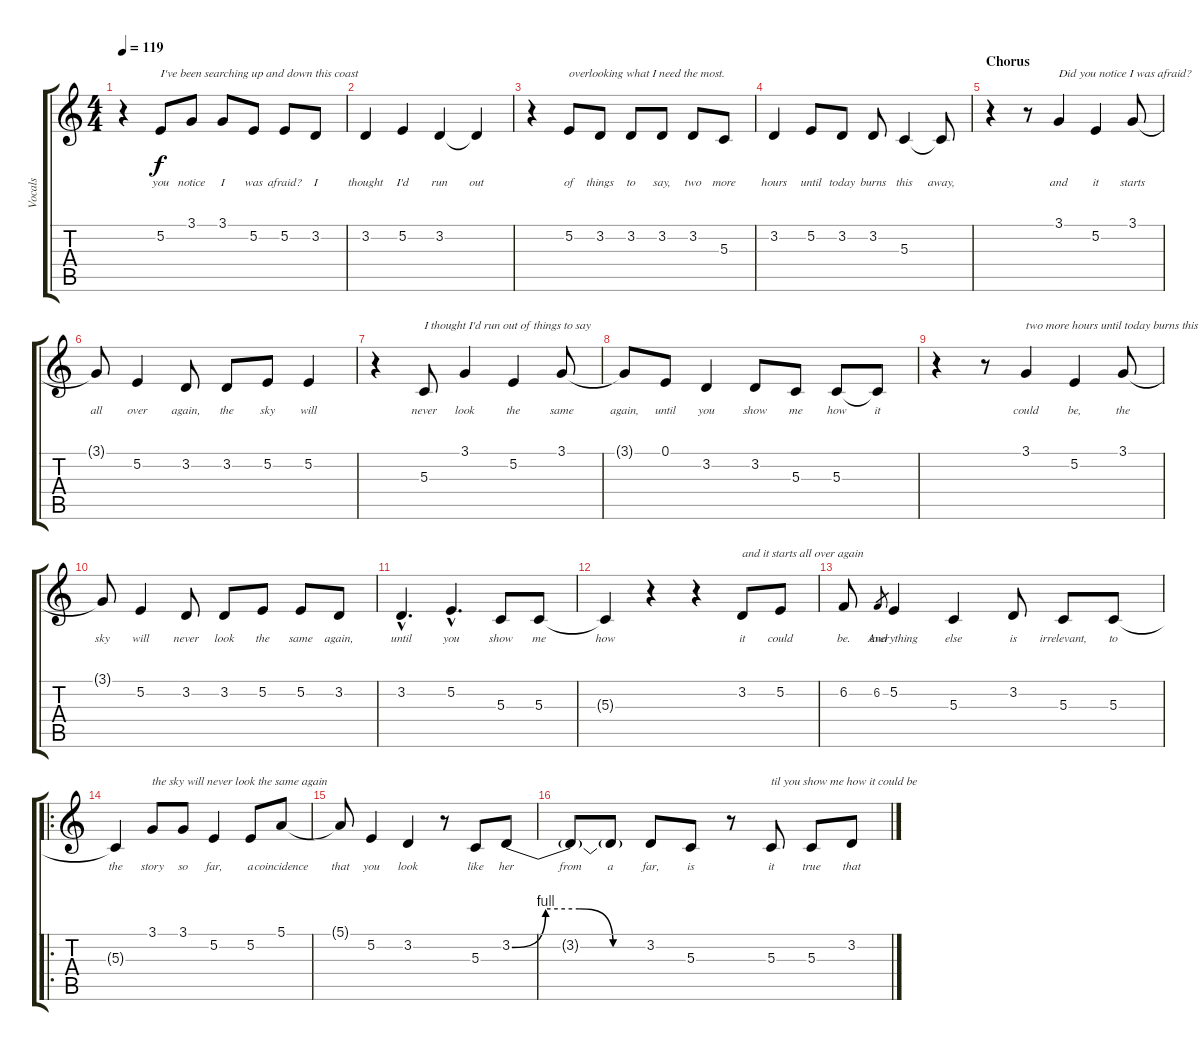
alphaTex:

\track ("Vocals" "Vocals") {instrument altosax}
\staff {score tabs}
\tuning (E4 B3 G3 D3 A2 D2) {hide}
\ts (4 4)
\tempo 119
\clef g2
\ks c
r.4{dy f} 5.2.8{txt "I've been searching up and down this coast" lyrics (0 "you") lyrics (1 "") lyrics (2 "") lyrics (3 "") lyrics (4 "")} 3.1.8{lyrics (0 "notice") lyrics (1 "") lyrics (2 "") lyrics (3 "") lyrics (4 "")} 3.1.8{lyrics (0 "I") lyrics (1 "") lyrics (2 "") lyrics (3 "") lyrics (4 "")} 5.2.8{lyrics (0 "was") lyrics (1 "") lyrics (2 "") lyrics (3 "") lyrics (4 "")} 5.2.8{lyrics (0 "afraid?") lyrics (1 "") lyrics (2 "") lyrics (3 "") lyrics (4 "")} 3.2.8{lyrics (0 "I") lyrics (1 "") lyrics (2 "") lyrics (3 "") lyrics (4 "")} |
3.2.4{lyrics (0 "thought") lyrics (1 "") lyrics (2 "") lyrics (3 "") lyrics (4 "")} 5.2.4{lyrics (0 "I'd") lyrics (1 "") lyrics (2 "") lyrics (3 "") lyrics (4 "")} 3.2.4{lyrics (0 "run") lyrics (1 "") lyrics (2 "") lyrics (3 "") lyrics (4 "")} 3.2{t}.4{lyrics (0 "out") lyrics (1 "") lyrics (2 "") lyrics (3 "") lyrics (4 "")} |
r.4 5.2.8{txt "overlooking what I need the most." lyrics (0 "of") lyrics (1 "") lyrics (2 "") lyrics (3 "") lyrics (4 "")} 3.2.8{lyrics (0 "things") lyrics (1 "") lyrics (2 "") lyrics (3 "") lyrics (4 "")} 3.2.8{lyrics (0 "to") lyrics (1 "") lyrics (2 "") lyrics (3 "") lyrics (4 "")} 3.2.8{lyrics (0 "say,") lyrics (1 "") lyrics (2 "") lyrics (3 "") lyrics (4 "")} 3.2.8{lyrics (0 "two") lyrics (1 "") lyrics (2 "") lyrics (3 "") lyrics (4 "")} 5.3.8{lyrics (0 "more") lyrics (1 "") lyrics (2 "") lyrics (3 "") lyrics (4 "")} |
3.2.4{lyrics (0 "hours") lyrics (1 "") lyrics (2 "") lyrics (3 "") lyrics (4 "")} 5.2.8{lyrics (0 "until") lyrics (1 "") lyrics (2 "") lyrics (3 "") lyrics (4 "")} 3.2.8{lyrics (0 "today") lyrics (1 "") lyrics (2 "") lyrics (3 "") lyrics (4 "")} 3.2.8{lyrics (0 "burns") lyrics (1 "") lyrics (2 "") lyrics (3 "") lyrics (4 "")} 5.3.4{lyrics (0 "this") lyrics (1 "") lyrics (2 "") lyrics (3 "") lyrics (4 "")} 5.3{t}.8{lyrics (0 "away,") lyrics (1 "") lyrics (2 "") lyrics (3 "") lyrics (4 "")} |
\section ("" "Chorus")
r.4 r.8 3.1.4{txt "Did you notice I was afraid? " lyrics (0 "and") lyrics (1 "") lyrics (2 "") lyrics (3 "") lyrics (4 "")} 5.2.4{lyrics (0 "it") lyrics (1 "") lyrics (2 "") lyrics (3 "") lyrics (4 "")} 3.1.8{lyrics (0 "starts") lyrics (1 "") lyrics (2 "") lyrics (3 "") lyrics (4 "")} |
3.1{t}.8{lyrics (0 "all") lyrics (1 "") lyrics (2 "") lyrics (3 "") lyrics (4 "")} 5.2.4{lyrics (0 "over") lyrics (1 "") lyrics (2 "") lyrics (3 "") lyrics (4 "")} 3.2.8{lyrics (0 "again,") lyrics (1 "") lyrics (2 "") lyrics (3 "") lyrics (4 "")} 3.2.8{lyrics (0 "the") lyrics (1 "") lyrics (2 "") lyrics (3 "") lyrics (4 "")} 5.2.8{lyrics (0 "sky") lyrics (1 "") lyrics (2 "") lyrics (3 "") lyrics (4 "")} 5.2.4{lyrics (0 "will") lyrics (1 "") lyrics (2 "") lyrics (3 "") lyrics (4 "")} |
r.4 5.3.8{txt "I thought I'd run out of things to say" lyrics (0 "never") lyrics (1 "") lyrics (2 "") lyrics (3 "") lyrics (4 "")} 3.1.4{lyrics (0 "look") lyrics (1 "") lyrics (2 "") lyrics (3 "") lyrics (4 "")} 5.2.4{lyrics (0 "the") lyrics (1 "") lyrics (2 "") lyrics (3 "") lyrics (4 "")} 3.1.8{lyrics (0 "same") lyrics (1 "") lyrics (2 "") lyrics (3 "") lyrics (4 "")} |
3.1{t}.8{lyrics (0 "again,") lyrics (1 "") lyrics (2 "") lyrics (3 "") lyrics (4 "")} 0.1.8{lyrics (0 "until") lyrics (1 "") lyrics (2 "") lyrics (3 "") lyrics (4 "")} 3.2.4{lyrics (0 "you") lyrics (1 "") lyrics (2 "") lyrics (3 "") lyrics (4 "")} 3.2.8{lyrics (0 "show") lyrics (1 "") lyrics (2 "") lyrics (3 "") lyrics (4 "")} 5.3.8{lyrics (0 "me") lyrics (1 "") lyrics (2 "") lyrics (3 "") lyrics (4 "")} 5.3.8{lyrics (0 "how") lyrics (1 "") lyrics (2 "") lyrics (3 "") lyrics (4 "")} 5.3{t}.8{lyrics (0 "it") lyrics (1 "") lyrics (2 "") lyrics (3 "") lyrics (4 "")} |
r.4 r.8 3.1.4{txt "two more hours until today burns this away" lyrics (0 "could") lyrics (1 "") lyrics (2 "") lyrics (3 "") lyrics (4 "")} 5.2.4{lyrics (0 "be,") lyrics (1 "") lyrics (2 "") lyrics (3 "") lyrics (4 "")} 3.1.8{lyrics (0 "the") lyrics (1 "") lyrics (2 "") lyrics (3 "") lyrics (4 "")} |
3.1{t}.8{lyrics (0 "sky") lyrics (1 "") lyrics (2 "") lyrics (3 "") lyrics (4 "")} 5.2.4{lyrics (0 "will") lyrics (1 "") lyrics (2 "") lyrics (3 "") lyrics (4 "")} 3.2.8{lyrics (0 "never") lyrics (1 "") lyrics (2 "") lyrics (3 "") lyrics (4 "")} 3.2.8{lyrics (0 "look") lyrics (1 "") lyrics (2 "") lyrics (3 "") lyrics (4 "")} 5.2.8{lyrics (0 "the") lyrics (1 "") lyrics (2 "") lyrics (3 "") lyrics (4 "")} 5.2.8{lyrics (0 "same") lyrics (1 "") lyrics (2 "") lyrics (3 "") lyrics (4 "")} 3.2.8{lyrics (0 "again,") lyrics (1 "") lyrics (2 "") lyrics (3 "") lyrics (4 "")} |
3.2{hac}.4{d lyrics (0 "until") lyrics (1 "") lyrics (2 "") lyrics (3 "") lyrics (4 "")} 5.2{hac}.4{d lyrics (0 "you") lyrics (1 "") lyrics (2 "") lyrics (3 "") lyrics (4 "")} 5.3.8{lyrics (0 "show") lyrics (1 "") lyrics (2 "") lyrics (3 "") lyrics (4 "")} 5.3.8{lyrics (0 "me") lyrics (1 "") lyrics (2 "") lyrics (3 "") lyrics (4 "")} |
5.3{t}.4{lyrics (0 "how") lyrics (1 "") lyrics (2 "") lyrics (3 "") lyrics (4 "")} r.4 r.4 3.2.8{txt "and it starts all over again" lyrics (0 "it") lyrics (1 "") lyrics (2 "") lyrics (3 "") lyrics (4 "")} 5.2.8{lyrics (0 "could") lyrics (1 "") lyrics (2 "") lyrics (3 "") lyrics (4 "")} |
6.2.8{lyrics (0 "be.") lyrics (1 "") lyrics (2 "") lyrics (3 "") lyrics (4 "")} 6.2.8{lyrics (0 "And") lyrics (1 "") lyrics (2 "") lyrics (3 "") lyrics (4 "") gr} 5.2.4{lyrics (0 "everything") lyrics (1 "") lyrics (2 "") lyrics (3 "") lyrics (4 "")} 5.3.4{lyrics (0 "else") lyrics (1 "") lyrics (2 "") lyrics (3 "") lyrics (4 "")} 3.2.8{lyrics (0 "is") lyrics (1 "") lyrics (2 "") lyrics (3 "") lyrics (4 "")} 5.3.8{lyrics (0 "irrelevant,") lyrics (1 "") lyrics (2 "") lyrics (3 "") lyrics (4 "")} 5.3.8{lyrics (0 "to") lyrics (1 "") lyrics (2 "") lyrics (3 "") lyrics (4 "")} |
\ro
5.3{t}.4{lyrics (0 "the") lyrics (1 "") lyrics (2 "") lyrics (3 "") lyrics (4 "")} 3.1.8{txt "the sky will never look the same again" lyrics (0 "story") lyrics (1 "") lyrics (2 "") lyrics (3 "") lyrics (4 "")} 3.1.8{lyrics (0 "so") lyrics (1 "") lyrics (2 "") lyrics (3 "") lyrics (4 "")} 5.2.4{lyrics (0 "far,") lyrics (1 "") lyrics (2 "") lyrics (3 "") lyrics (4 "")} 5.2.8{lyrics (0 "a") lyrics (1 "") lyrics (2 "") lyrics (3 "") lyrics (4 "")} 5.1.8{lyrics (0 "coincidence") lyrics (1 "") lyrics (2 "") lyrics (3 "") lyrics (4 "")} |
5.1{t}.8{lyrics (0 "that") lyrics (1 "") lyrics (2 "") lyrics (3 "") lyrics (4 "")} 5.2.4{lyrics (0 "you") lyrics (1 "") lyrics (2 "") lyrics (3 "") lyrics (4 "")} 3.2.4{lyrics (0 "look") lyrics (1 "") lyrics (2 "") lyrics (3 "") lyrics (4 "")} r.8 5.3.8{lyrics (0 "like") lyrics (1 "") lyrics (2 "") lyrics (3 "") lyrics (4 "")} 3.2{be (custom 0 0 15 4 30 4 45 0 60 0)}.8{lyrics (0 "her") lyrics (1 "") lyrics (2 "") lyrics (3 "") lyrics (4 "")} |
3.2{t}.8{lyrics (0 "from") lyrics (1 "") lyrics (2 "") lyrics (3 "") lyrics (4 "")} 3.2{t}.8{lyrics (0 "a") lyrics (1 "") lyrics (2 "") lyrics (3 "") lyrics (4 "")} 3.2.8{lyrics (0 "far,") lyrics (1 "") lyrics (2 "") lyrics (3 "") lyrics (4 "")} 5.3.8{lyrics (0 "is") lyrics (1 "") lyrics (2 "") lyrics (3 "") lyrics (4 "")} r.8 5.3.8{txt "til you show me how it could be" lyrics (0 "it") lyrics (1 "") lyrics (2 "") lyrics (3 "") lyrics (4 "")} 5.3.8{lyrics (0 "true") lyrics (1 "") lyrics (2 "") lyrics (3 "") lyrics (4 "")} 3.2.8{lyrics (0 "that") lyrics (1 "") lyrics (2 "") lyrics (3 "") lyrics (4 "")}
